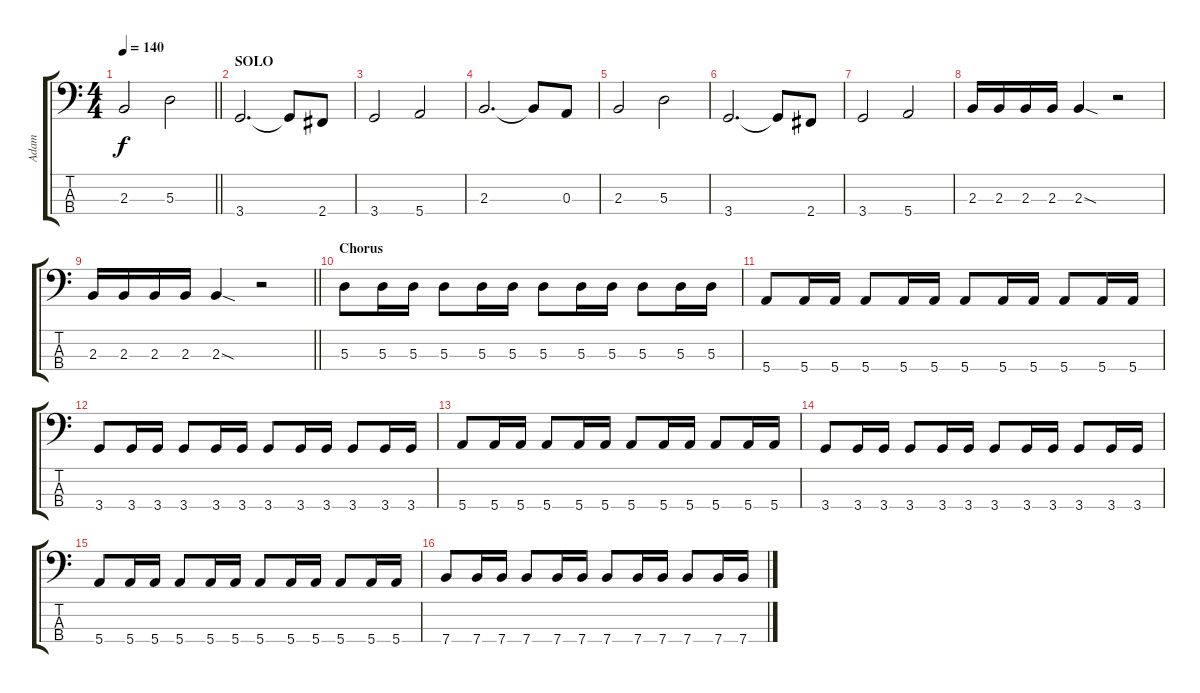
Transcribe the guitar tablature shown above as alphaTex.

\track ("Adam" "Adam") {instrument electricbassfinger}
\staff {score tabs}
\tuning (G2 D2 A1 E1) {hide}
\ts (4 4)
\tempo 140
\clef f4
\barLineRight lightlight
\ks c
2.3.2{dy f} 5.3.2 |
\section ("" "SOLO ")
3.4.2{d} 3.4{t}.8 2.4.8 |
3.4.2 5.4.2 |
2.3.2{d} 2.3{t}.8 0.3.8 |
2.3.2 5.3.2 |
3.4.2{d} 3.4{t}.8 2.4.8 |
3.4.2 5.4.2 |
2.3.16 2.3.16 2.3.16 2.3.16 2.3{sod}.4 r.2 |
\barLineRight lightlight
2.3.16 2.3.16 2.3.16 2.3.16 2.3{sod}.4 r.2 |
\section ("" "Chorus")
5.3.8 5.3.16 5.3.16 5.3.8 5.3.16 5.3.16 5.3.8 5.3.16 5.3.16 5.3.8 5.3.16 5.3.16 |
5.4.8 5.4.16 5.4.16 5.4.8 5.4.16 5.4.16 5.4.8 5.4.16 5.4.16 5.4.8 5.4.16 5.4.16 |
3.4.8 3.4.16 3.4.16 3.4.8 3.4.16 3.4.16 3.4.8 3.4.16 3.4.16 3.4.8 3.4.16 3.4.16 |
5.4.8 5.4.16 5.4.16 5.4.8 5.4.16 5.4.16 5.4.8 5.4.16 5.4.16 5.4.8 5.4.16 5.4.16 |
3.4.8 3.4.16 3.4.16 3.4.8 3.4.16 3.4.16 3.4.8 3.4.16 3.4.16 3.4.8 3.4.16 3.4.16 |
5.4.8 5.4.16 5.4.16 5.4.8 5.4.16 5.4.16 5.4.8 5.4.16 5.4.16 5.4.8 5.4.16 5.4.16 |
7.4.8 7.4.16 7.4.16 7.4.8 7.4.16 7.4.16 7.4.8 7.4.16 7.4.16 7.4.8 7.4.16 7.4.16
